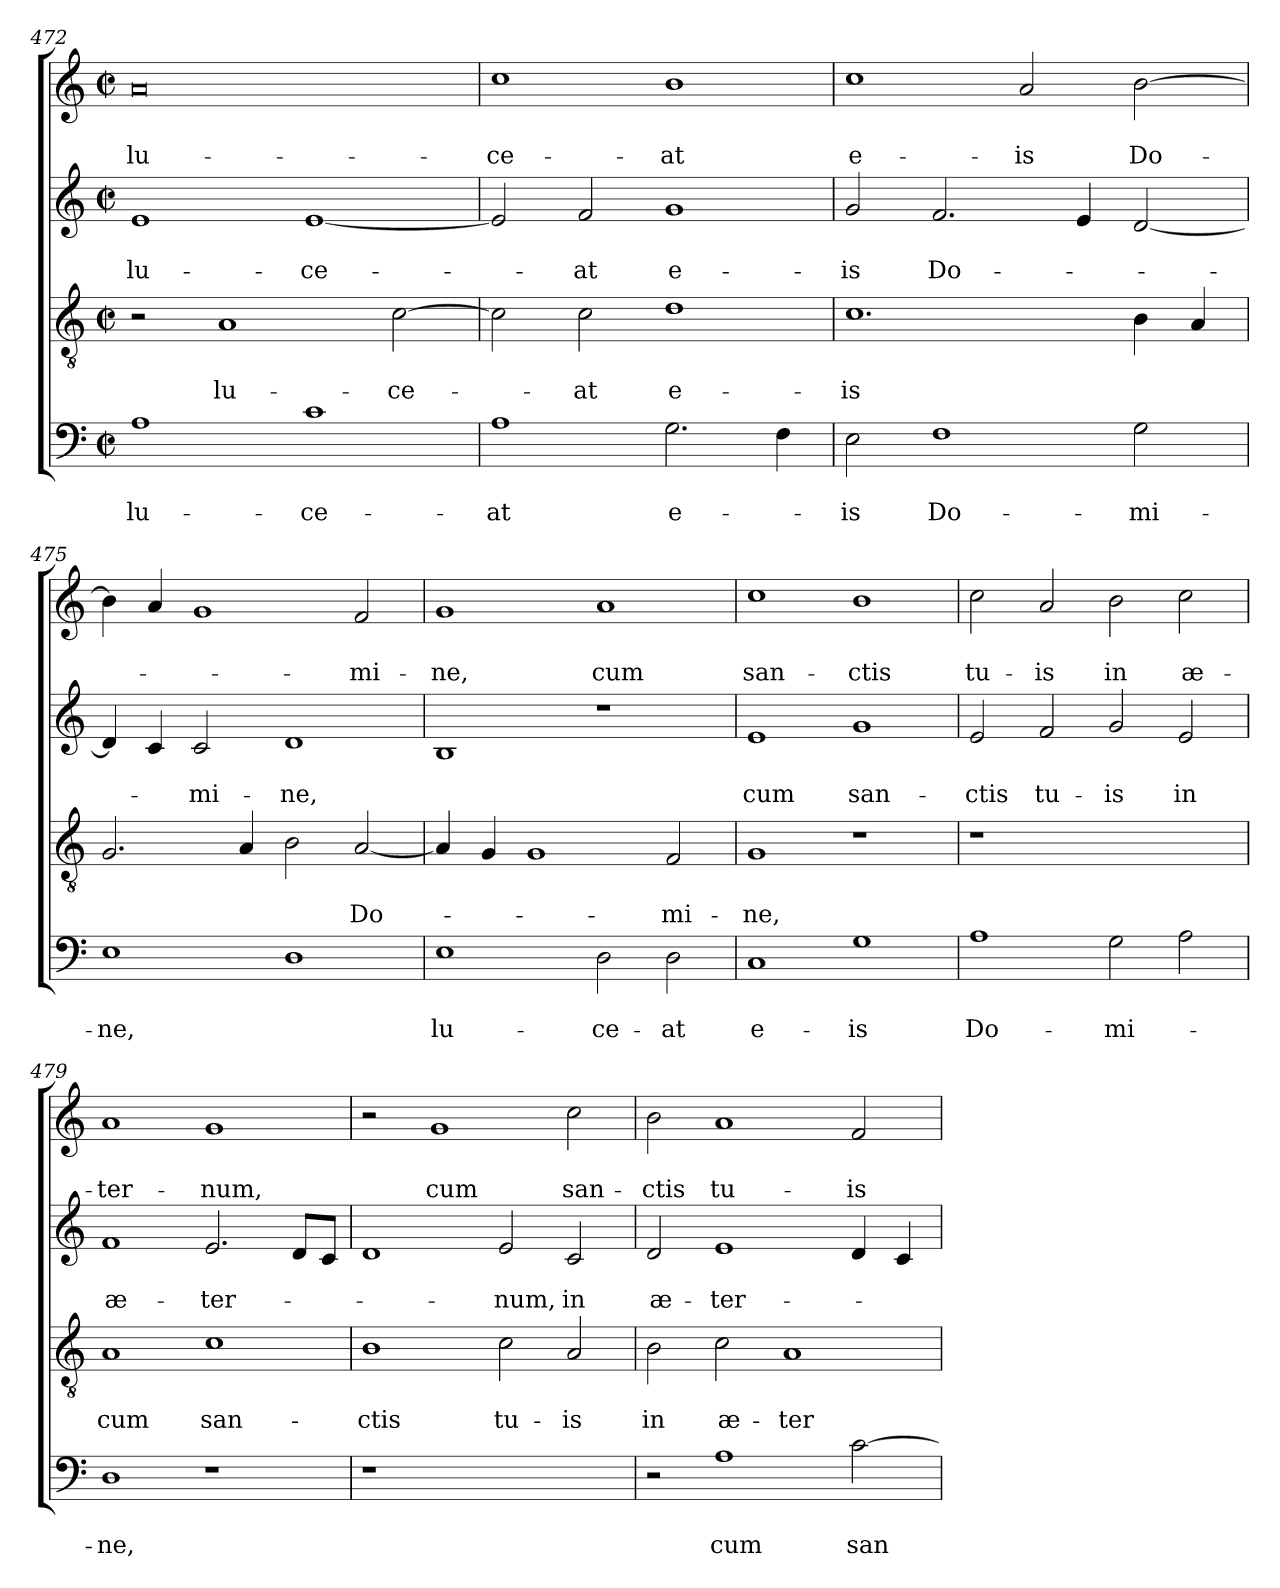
**kern	**text	**text	**kern	**text	**text	**kern	**text	**text	**kern	**text	**text
*part4	*part4	*part4	*part3	*part3	*part3	*part2	*part2	*part2	*part1	*part1	*part1
*staff4	*staff4	*staff4	*staff3	*staff3	*staff3	*staff2	*staff2	*staff2	*staff1	*staff1	*staff1
!!LO:LB:g=z
*clefF4	*	*	*clefGv2	*	*	*clefG2	*	*	*clefG2	*	*
*k[]	*	*	*k[]	*	*	*k[]	*	*	*k[]	*	*
*C:	*	*	*C:	*	*	*C:	*	*	*C:	*	*
*M2/2	*	*	*M2/2	*	*	*M2/2	*	*	*M2/2	*	*
*met(c|)	*	*	*met(c|)	*	*	*met(c|)	*	*	*met(c|)	*	*
=472	=472	=472	=472	=472	=472	=472	=472	=472	=472	=472	=472
!	!	!LO:LY:b	!	!	!	!	!	!LO:LY:b	!	!	!LO:LY:b
1A	.	lu-	2r	.	.	1e	.	lu-	0a	.	lu-
!	!	!	!	!	!LO:LY:b	!	!	!	!	!	!
.	.	.	1A	.	lu-	.	.	.	.	.	.
!	!	!LO:LY:b	!	!	!	!	!	!LO:LY:b	!	!	!
1c	.	-ce-	.	.	.	[1e	.	-ce-	.	.	.
!	!	!	!	!	!LO:LY:b	!	!	!	!	!	!
.	.	.	[2c\	.	-ce-	.	.	.	.	.	.
=473	=473	=473	=473	=473	=473	=473	=473	=473	=473	=473	=473
!	!	!LO:LY:b	!	!	!	!	!	!	!	!	!LO:LY:b
1A	.	-at	2c\]	.	.	2e/]	.	.	1cc	.	-ce-
!	!	!	!	!	!LO:LY:b	!	!	!LO:LY:b	!	!	!
.	.	.	2c\	.	-at	2f/	.	-at	.	.	.
!	!	!LO:LY:b	!	!	!LO:LY:b	!	!	!LO:LY:b	!	!	!LO:LY:b
2.G\	.	e-	1d	.	e-	1g	.	e-	1b	.	-at
4F\	.	.	.	.	.	.	.	.	.	.	.
=474	=474	=474	=474	=474	=474	=474	=474	=474	=474	=474	=474
!	!	!LO:LY:b	!	!	!LO:LY:b	!	!	!LO:LY:b	!	!	!LO:LY:b
2E\	.	-is	1.c	.	-is	2g/	.	-is	1cc	.	e-
!	!	!LO:LY:b	!	!	!	!	!	!LO:LY:b	!	!	!
1F	.	Do-	.	.	.	2.f/	.	Do-	.	.	.
!	!	!	!	!	!	!	!	!	!	!	!LO:LY:b
.	.	.	.	.	.	.	.	.	2a/	.	-is
.	.	.	.	.	.	4e/	.	.	.	.	.
!	!	!LO:LY:b	!	!	!	!	!	!	!	!	!LO:LY:b
2G\	.	-mi-	4B\	.	.	[2d/	.	.	[2b\	.	Do-
.	.	.	4A/	.	.	.	.	.	.	.	.
=475	=475	=475	=475	=475	=475	=475	=475	=475	=475	=475	=475
!	!	!LO:LY:b	!	!	!	!	!	!	!	!	!
1E	.	-ne,	2.G/	.	.	4d/]	.	.	4b\]	.	.
.	.	.	.	.	.	4c/	.	.	4a/	.	.
!	!	!	!	!	!	!	!	!LO:LY:b	!	!	!
.	.	.	.	.	.	2c/	.	-mi-	1g	.	.
.	.	.	4A/	.	.	.	.	.	.	.	.
!	!	!	!	!	!	!	!	!LO:LY:b	!	!	!
1D	.	.	2B\	.	.	1d	.	-ne,	.	.	.
!	!	!	!	!	!LO:LY:b	!	!	!	!	!	!LO:LY:b
.	.	.	[2A/	.	Do-	.	.	.	2f/	.	-mi-
=476	=476	=476	=476	=476	=476	=476	=476	=476	=476	=476	=476
!	!	!LO:LY:b	!	!	!	!	!	!	!	!	!LO:LY:b
1E	.	lu-	4A/]	.	.	1B	.	.	1g	.	-ne,
.	.	.	4G/	.	.	.	.	.	.	.	.
.	.	.	1G	.	.	.	.	.	.	.	.
!	!	!LO:LY:b	!	!	!	!	!	!	!	!	!LO:LY:b
2D\	.	-ce-	.	.	.	1r	.	.	1a	.	cum
!	!	!LO:LY:b	!	!	!LO:LY:b	!	!	!	!	!	!
2D\	.	-at	2F/	.	-mi-	.	.	.	.	.	.
!!LO:LB:g=z
=477	=477	=477	=477	=477	=477	=477	=477	=477	=477	=477	=477
!	!	!LO:LY:b	!	!	!LO:LY:b	!	!	!LO:LY:b	!	!	!LO:LY:b
1C	.	e-	1G	.	-ne,	1e	.	cum	1cc	.	san-
!	!	!LO:LY:b	!	!	!	!	!	!LO:LY:b	!	!	!LO:LY:b
1G	.	-is	1r	.	.	1g	.	san-	1b	.	-ctis
=478	=478	=478	=478	=478	=478	=478	=478	=478	=478	=478	=478
!	!	!LO:LY:b	!	!	!	!	!	!LO:LY:b	!	!	!LO:LY:b
1A	.	Do-	1r	.	.	2e/	.	-ctis	2cc\	.	tu-
!	!	!	!	!	!	!	!	!LO:LY:b	!	!	!LO:LY:b
.	.	.	.	.	.	2f/	.	tu-	2a/	.	-is
!	!	!LO:LY:b	!	!	!	!	!	!LO:LY:b	!	!	!LO:LY:b
2G\	.	-mi-	1ryy	.	.	2g/	.	-is	2b\	.	in
!	!	!	!	!	!	!	!	!LO:LY:b	!	!	!LO:LY:b
2A\	.	.	.	.	.	2e/	.	in	2cc\	.	æ-
=479	=479	=479	=479	=479	=479	=479	=479	=479	=479	=479	=479
!	!	!LO:LY:b	!	!	!LO:LY:b	!	!	!LO:LY:b	!	!	!LO:LY:b
1D	.	-ne,	1A	.	cum	1f	.	æ-	1a	.	-ter-
!	!	!	!	!	!LO:LY:b	!	!	!LO:LY:b	!	!	!LO:LY:b
1r	.	.	1c	.	san-	2.e/	.	-ter-	1g	.	-num,
.	.	.	.	.	.	8d/L	.	.	.	.	.
.	.	.	.	.	.	8c/J	.	.	.	.	.
=480	=480	=480	=480	=480	=480	=480	=480	=480	=480	=480	=480
!	!	!	!	!	!LO:LY:b	!	!	!	!	!	!
1r	.	.	1B	.	-ctis	1d	.	.	2r	.	.
!	!	!	!	!	!	!	!	!	!	!	!LO:LY:b
.	.	.	.	.	.	.	.	.	1g	.	cum
!	!	!	!	!	!LO:LY:b	!	!	!LO:LY:b	!	!	!
1ryy	.	.	2c\	.	tu-	2e/	.	-num,	.	.	.
!	!	!	!	!	!LO:LY:b	!	!	!LO:LY:b	!	!	!LO:LY:b
.	.	.	2A/	.	-is	2c/	.	in	2cc\	.	san-
=481	=481	=481	=481	=481	=481	=481	=481	=481	=481	=481	=481
!	!	!	!	!	!LO:LY:b	!	!	!LO:LY:b	!	!	!LO:LY:b
2r	.	.	2B\	.	in	2d/	.	æ-	2b\	.	-ctis
!	!	!LO:LY:b	!	!	!LO:LY:b	!	!	!LO:LY:b	!	!	!LO:LY:b
1A	.	cum	2c\	.	æ-	1e	.	-ter-	1a	.	tu-
!	!	!	!	!	!LO:LY:b	!	!	!	!	!	!
.	.	.	1A	.	-ter-	.	.	.	.	.	.
!	!	!LO:LY:b	!	!	!	!	!	!	!	!	!LO:LY:b
[2c\	.	san-	.	.	.	4d/	.	.	2f/	.	-is
.	.	.	.	.	.	4c/	.	.	.	.	.
=	=	=	=	=	=	=	=	=	=	=	=
*-	*-	*-	*-	*-	*-	*-	*-	*-	*-	*-	*-
